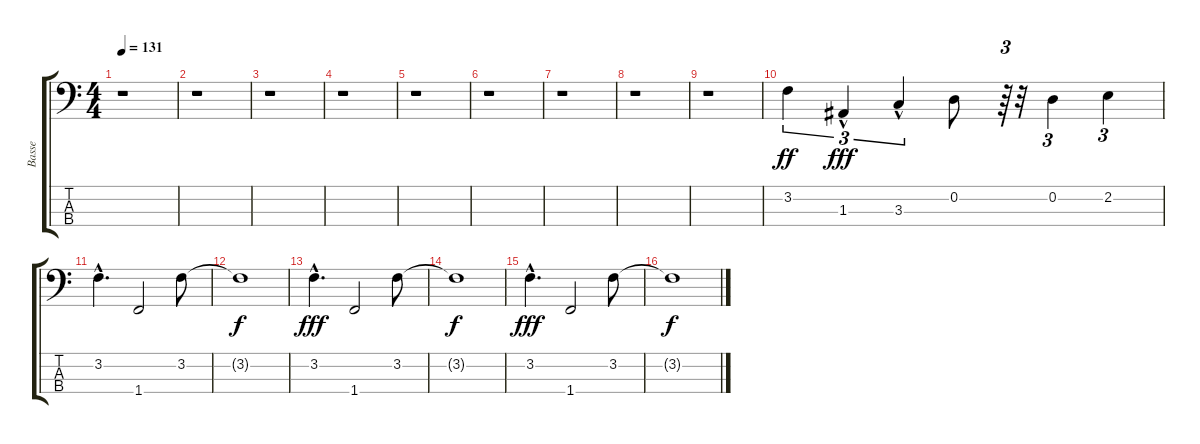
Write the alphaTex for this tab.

\track ("Basse" "Basse") {instrument acousticbass}
\staff {score tabs}
\tuning (G2 D2 A1 E1) {hide}
\ts (4 4)
\tempo 131
\clef f4
\ks c
r.1{dy ff instrument acousticbass} |
r.1 |
r.1 |
r.1 |
r.1 |
r.1 |
r.1 |
r.1 |
r.1 |
3.2.4{tu (3 2)} 1.3{hac}.4{tu (3 2) dy fff} 3.3{hac}.4{tu (3 2)} 0.2.8 r.64{tu (3 2)} r.32 0.2.4{tu (3 2)} 2.2.4{tu (3 2)} |
3.2{hac}.4{d} 1.4.2 3.2.8 |
3.2{t}.1{dy f} |
3.2{hac}.4{d dy fff} 1.4.2 3.2.8 |
3.2{t}.1{dy f} |
3.2{hac}.4{d dy fff} 1.4.2 3.2.8 |
3.2{t}.1{dy f}
